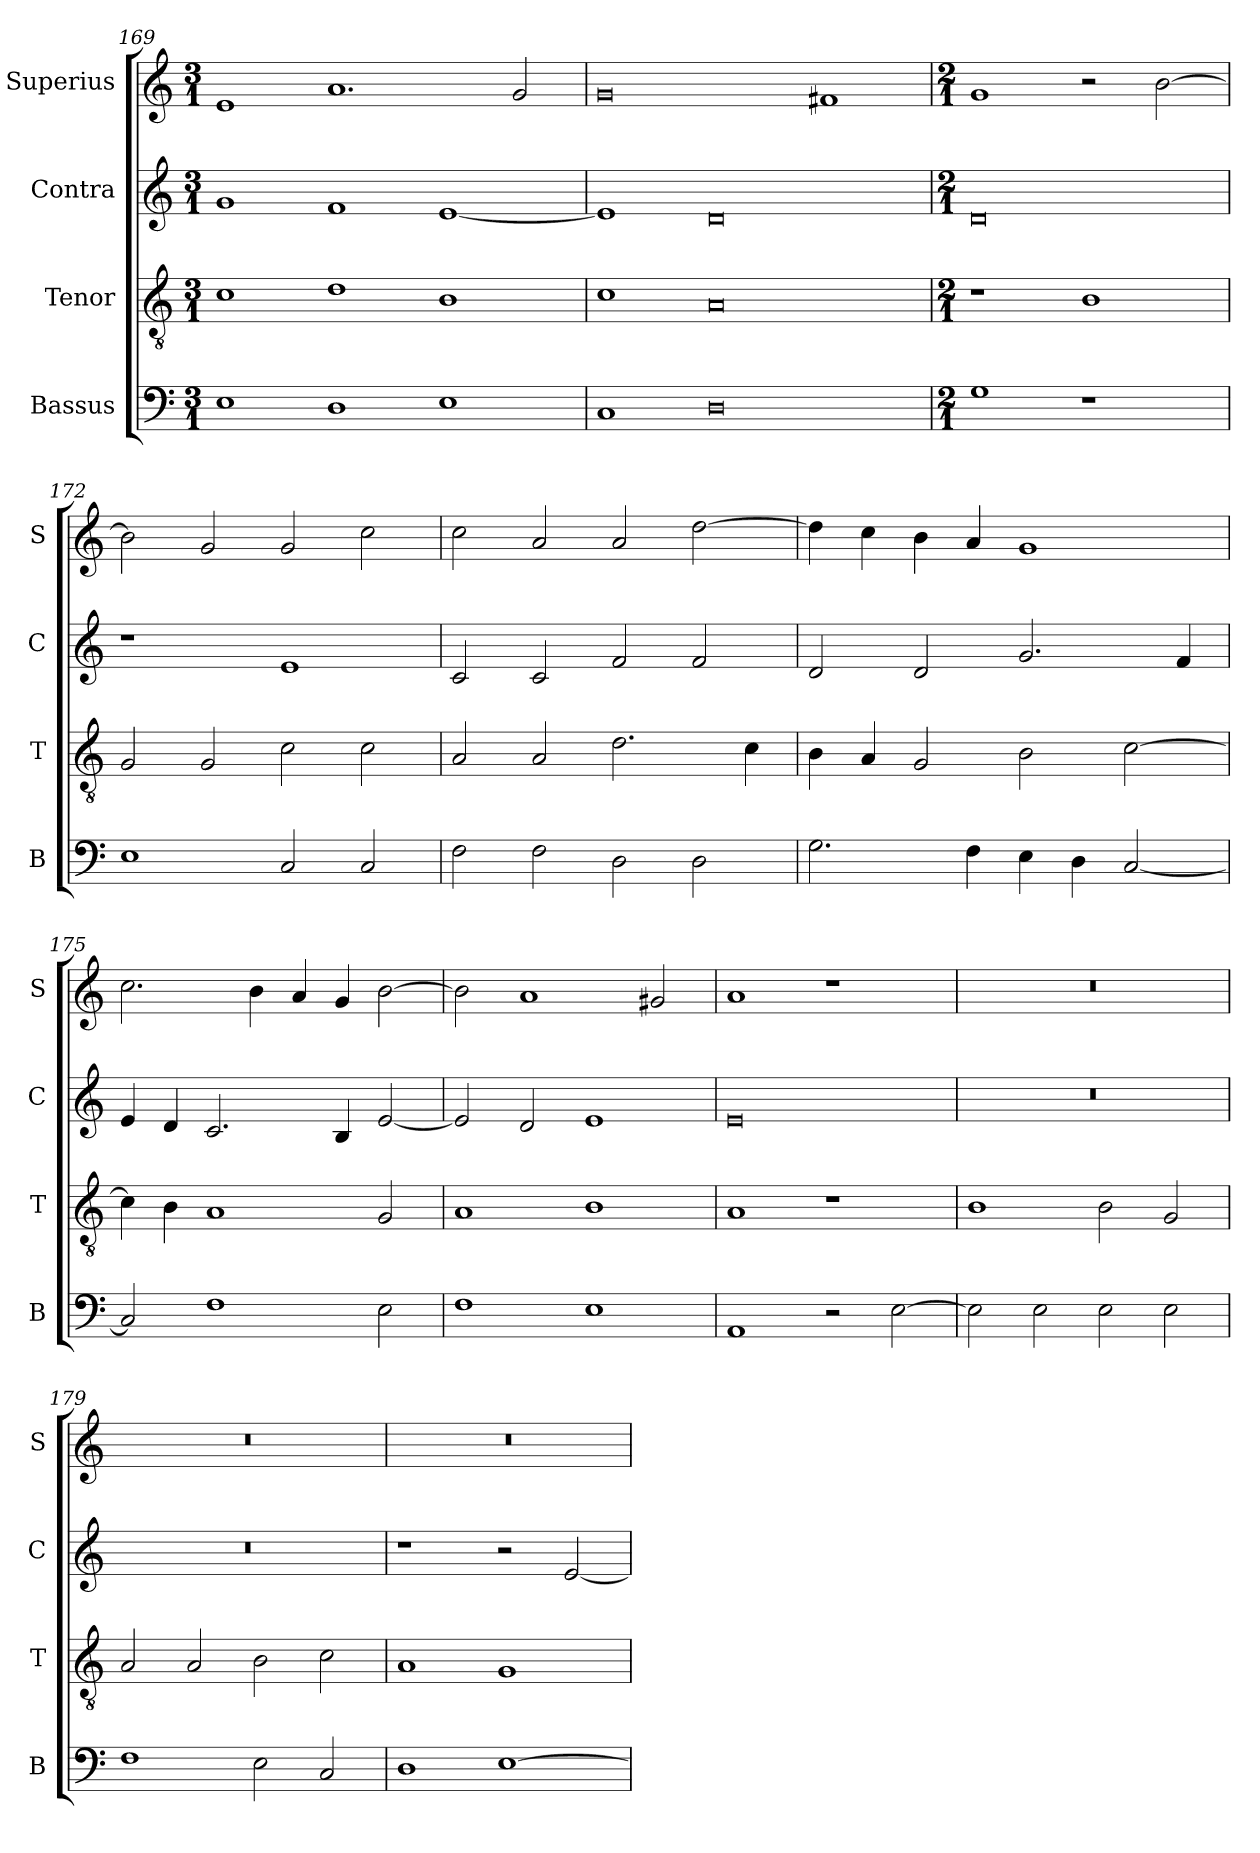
**kern	**kern	**kern	**kern
*part4	*part3	*part2	*part1
*staff4	*staff3	*staff2	*staff1
*I"Bassus	*I"Tenor	*I"Contra	*I"Superius
*I'B	*I'T	*I'C	*I'S
*clefF4	*clefGv2	*clefG2	*clefG2
*k[]	*k[]	*k[]	*k[]
*M3/1	*M3/1	*M3/1	*M3/1
=169	=169	=169	=169
1E	1c	1g	1e
1D	1d	1f	1.a
1E	1B	[1e	.
.	.	.	2g/
=170	=170	=170	=170
1C	1c	1e]	0g
0D	0A	0d	.
.	.	.	1f#X
=171	=171	=171	=171
*M2/1	*M2/1	*M2/1	*M2/1
1G	1r	0d	1g
1r	1B	.	2r
.	.	.	[2b\
=172	=172	=172	=172
1E	2G/	1r	2b\]
.	2G/	.	2g/
2C/	2c\	1e	2g/
2C/	2c\	.	2cc\
=173	=173	=173	=173
2F\	2A/	2c/	2cc\
2F\	2A/	2c/	2a/
2D\	2.d\	2f/	2a/
2D\	.	2f/	[2dd\
.	4c\	.	.
=174	=174	=174	=174
2.G\	4B\	2d/	4dd\]
.	4A/	.	4cc\
.	2G/	2d/	4b\
4F\	.	.	4a/
4E\	2B\	2.g/	1g
4D\	.	.	.
[2C/	[2c\	.	.
.	.	4f/	.
=175	=175	=175	=175
2C/]	4c\]	4e/	2.cc\
.	4B\	4d/	.
1F	1A	2.c/	.
.	.	.	4b\
.	.	.	4a/
.	.	4B/	4g/
2E\	2G/	[2e/	[2b\
=176	=176	=176	=176
1F	1A	2e/]	2b\]
.	.	2d/	1a
1E	1B	1e	.
.	.	.	2g#X/
=177	=177	=177	=177
1AA	1A	0e	1a
2r	1r	.	1r
[2E\	.	.	.
=178	=178	=178	=178
2E\]	1B	0r	0r
2E\	.	.	.
2E\	2B\	.	.
2E\	2G/	.	.
=179	=179	=179	=179
1F	2A/	0r	0r
.	2A/	.	.
2E\	2B\	.	.
2C/	2c\	.	.
=180	=180	=180	=180
1D	1A	1r	0r
[1E	1G	2r	.
.	.	[2e/	.
=	=	=	=
*-	*-	*-	*-
